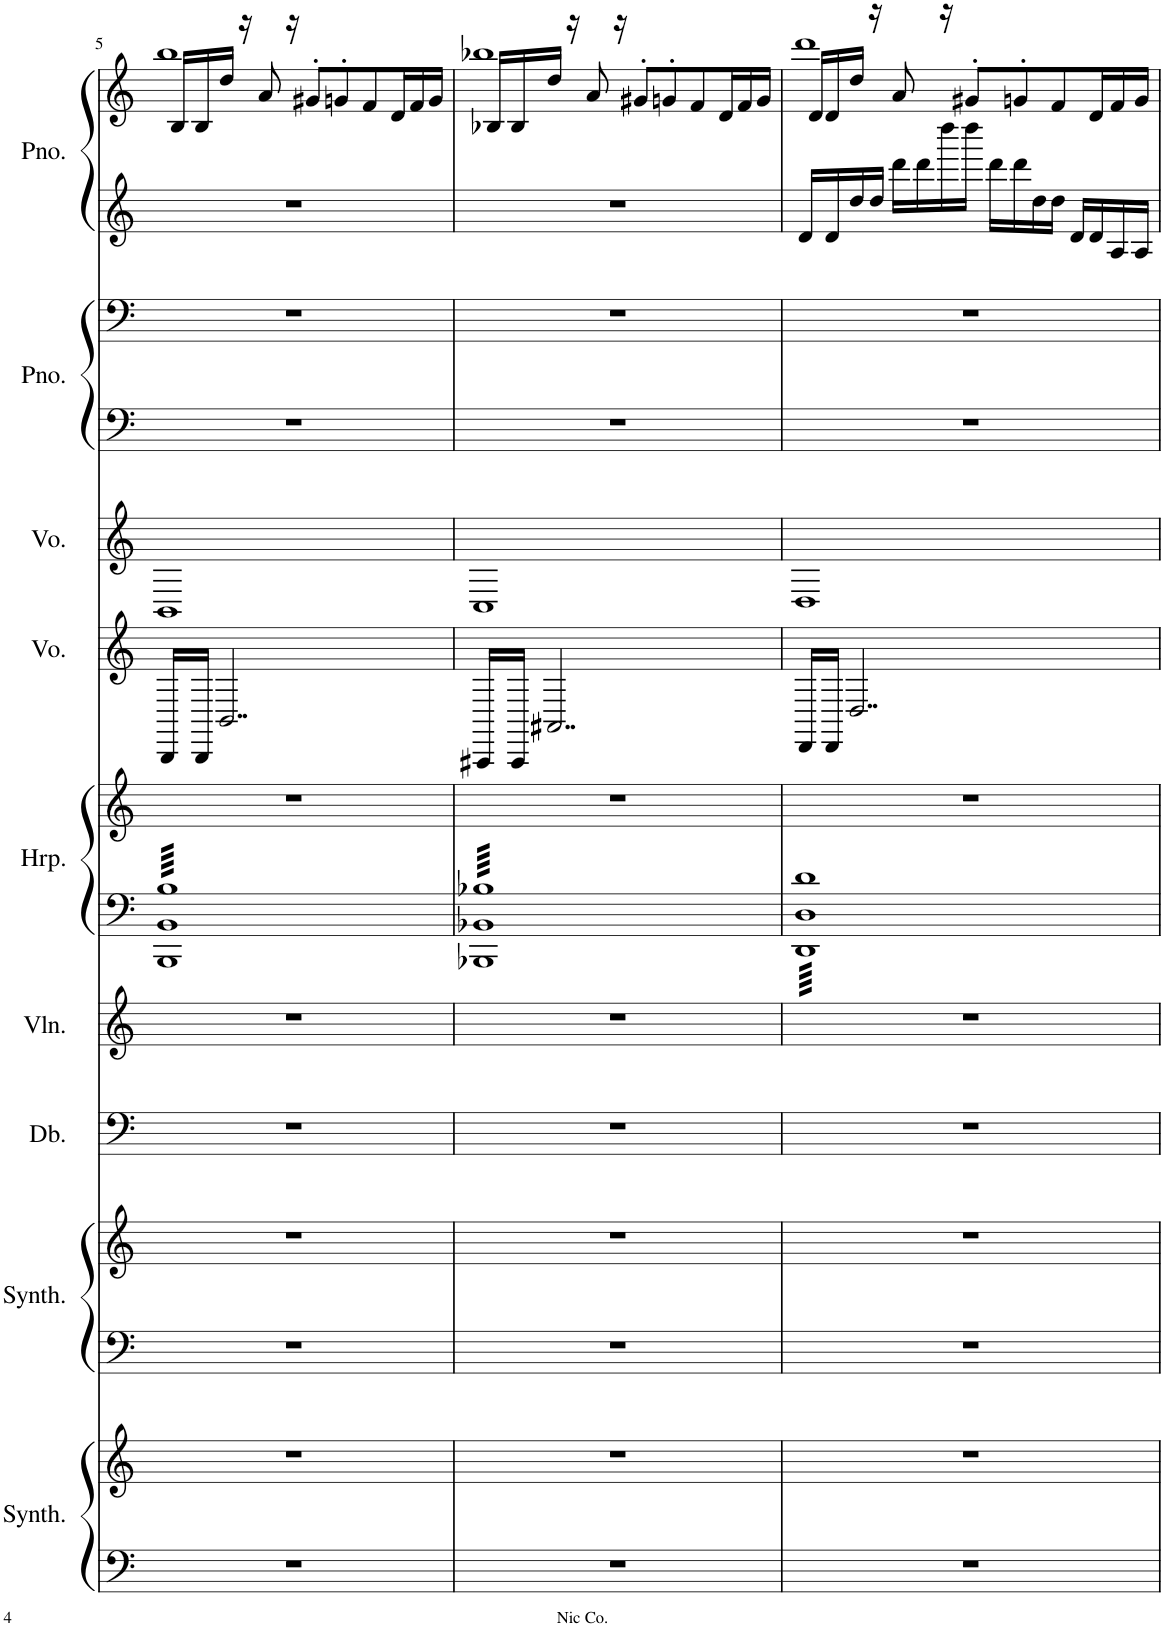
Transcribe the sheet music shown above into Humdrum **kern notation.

**kern	**kern	**kern	**kern	**kern	**kern	**kern	**kern	**kern	**kern	**kern	**kern	**kern	**kern
*part9	*part9	*part8	*part8	*part7	*part6	*part5	*part5	*part4	*part3	*part2	*part2	*part1	*part1
*staff14	*staff13	*staff12	*staff11	*staff10	*staff9	*staff8	*staff7	*staff6	*staff5	*staff4	*staff3	*staff2	*staff1
*I"String Synthesizer	*	*I"Square Synthesizer	*	*I"Double Bass	*I"Violin	*I"Harp	*	*I"Voice	*I"Voice	*I"Piano	*	*I"Piano	*
*I'Synth.	*	*I'Synth.	*	*I'Db.	*I'Vln.	*I'Hrp.	*	*I'Vo.	*I'Vo.	*I'Pno.	*	*I'Pno.	*
!!LO:PB:g=z
*clefF4	*clefG2	*clefF4	*clefG2	*clefF4	*clefG2	*clefF4	*clefG2	*clefG2	*clefG2	*clefF4	*clefF4	*clefG2	*clefG2
*	*	*	*	*Trd7c12	*	*	*	*	*	*	*	*	*
*k[]	*k[]	*k[]	*k[]	*k[]	*k[]	*k[]	*k[]	*k[]	*k[]	*k[]	*k[]	*k[]	*k[]
*M4/4	*M4/4	*M4/4	*M4/4	*M4/4	*M4/4	*M4/4	*M4/4	*M4/4	*M4/4	*M4/4	*M4/4	*M4/4	*M4/4
=5	=5	=5	=5	=5	=5	=5	=5	=5	=5	=5	=5	=5	=5
*	*	*	*	*	*	*	*	*	*	*	*	*	*^
*	*	*	*	*	*	*tremolo	*	*	*	*	*	*	*	*
1r	1r	1r	1r	1r	1r	64BBB 64BB 64BLLLL	1r	16BBB/LL	1BB	1r	1r	1r	16B/LL	1bb
.	.	.	.	.	.	64BBB 64BB 64B	.	.	.	.	.	.	.	.
.	.	.	.	.	.	64BBB 64BB 64B	.	.	.	.	.	.	.	.
.	.	.	.	.	.	64BBB 64BB 64B	.	.	.	.	.	.	.	.
.	.	.	.	.	.	64BBB 64BB 64B	.	16BBB/JJ	.	.	.	.	16B/	.
.	.	.	.	.	.	64BBB 64BB 64B	.	.	.	.	.	.	.	.
.	.	.	.	.	.	64BBB 64BB 64B	.	.	.	.	.	.	.	.
.	.	.	.	.	.	64BBB 64BB 64B	.	.	.	.	.	.	.	.
.	.	.	.	.	.	64BBB 64BB 64B	.	2..BB/	.	.	.	.	16dd/JJ	.
.	.	.	.	.	.	64BBB 64BB 64B	.	.	.	.	.	.	.	.
.	.	.	.	.	.	64BBB 64BB 64B	.	.	.	.	.	.	.	.
.	.	.	.	.	.	64BBB 64BB 64B	.	.	.	.	.	.	.	.
.	.	.	.	.	.	64BBB 64BB 64B	.	.	.	.	.	.	16r	.
.	.	.	.	.	.	64BBB 64BB 64B	.	.	.	.	.	.	.	.
.	.	.	.	.	.	64BBB 64BB 64B	.	.	.	.	.	.	.	.
.	.	.	.	.	.	64BBB 64BB 64B	.	.	.	.	.	.	.	.
.	.	.	.	.	.	64BBB 64BB 64B	.	.	.	.	.	.	8a/	.
.	.	.	.	.	.	64BBB 64BB 64B	.	.	.	.	.	.	.	.
.	.	.	.	.	.	64BBB 64BB 64B	.	.	.	.	.	.	.	.
.	.	.	.	.	.	64BBB 64BB 64B	.	.	.	.	.	.	.	.
.	.	.	.	.	.	64BBB 64BB 64B	.	.	.	.	.	.	.	.
.	.	.	.	.	.	64BBB 64BB 64B	.	.	.	.	.	.	.	.
.	.	.	.	.	.	64BBB 64BB 64B	.	.	.	.	.	.	.	.
.	.	.	.	.	.	64BBB 64BB 64B	.	.	.	.	.	.	.	.
.	.	.	.	.	.	64BBB 64BB 64B	.	.	.	.	.	.	16r	.
.	.	.	.	.	.	64BBB 64BB 64B	.	.	.	.	.	.	.	.
.	.	.	.	.	.	64BBB 64BB 64B	.	.	.	.	.	.	.	.
.	.	.	.	.	.	64BBB 64BB 64B	.	.	.	.	.	.	.	.
.	.	.	.	.	.	64BBB 64BB 64B	.	.	.	.	.	.	8g#X'/L	.
.	.	.	.	.	.	64BBB 64BB 64B	.	.	.	.	.	.	.	.
.	.	.	.	.	.	64BBB 64BB 64B	.	.	.	.	.	.	.	.
.	.	.	.	.	.	64BBB 64BB 64B	.	.	.	.	.	.	.	.
.	.	.	.	.	.	64BBB 64BB 64B	.	.	.	.	.	.	.	.
.	.	.	.	.	.	64BBB 64BB 64B	.	.	.	.	.	.	.	.
.	.	.	.	.	.	64BBB 64BB 64B	.	.	.	.	.	.	.	.
.	.	.	.	.	.	64BBB 64BB 64B	.	.	.	.	.	.	.	.
.	.	.	.	.	.	64BBB 64BB 64B	.	.	.	.	.	.	8gn'/	.
.	.	.	.	.	.	64BBB 64BB 64B	.	.	.	.	.	.	.	.
.	.	.	.	.	.	64BBB 64BB 64B	.	.	.	.	.	.	.	.
.	.	.	.	.	.	64BBB 64BB 64B	.	.	.	.	.	.	.	.
.	.	.	.	.	.	64BBB 64BB 64B	.	.	.	.	.	.	.	.
.	.	.	.	.	.	64BBB 64BB 64B	.	.	.	.	.	.	.	.
.	.	.	.	.	.	64BBB 64BB 64B	.	.	.	.	.	.	.	.
.	.	.	.	.	.	64BBB 64BB 64B	.	.	.	.	.	.	.	.
.	.	.	.	.	.	64BBB 64BB 64B	.	.	.	.	.	.	8f/	.
.	.	.	.	.	.	64BBB 64BB 64B	.	.	.	.	.	.	.	.
.	.	.	.	.	.	64BBB 64BB 64B	.	.	.	.	.	.	.	.
.	.	.	.	.	.	64BBB 64BB 64B	.	.	.	.	.	.	.	.
.	.	.	.	.	.	64BBB 64BB 64B	.	.	.	.	.	.	.	.
.	.	.	.	.	.	64BBB 64BB 64B	.	.	.	.	.	.	.	.
.	.	.	.	.	.	64BBB 64BB 64B	.	.	.	.	.	.	.	.
.	.	.	.	.	.	64BBB 64BB 64B	.	.	.	.	.	.	.	.
.	.	.	.	.	.	64BBB 64BB 64B	.	.	.	.	.	.	16d/L	.
.	.	.	.	.	.	64BBB 64BB 64B	.	.	.	.	.	.	.	.
.	.	.	.	.	.	64BBB 64BB 64B	.	.	.	.	.	.	.	.
.	.	.	.	.	.	64BBB 64BB 64B	.	.	.	.	.	.	.	.
.	.	.	.	.	.	64BBB 64BB 64B	.	.	.	.	.	.	16f/	.
.	.	.	.	.	.	64BBB 64BB 64B	.	.	.	.	.	.	.	.
.	.	.	.	.	.	64BBB 64BB 64B	.	.	.	.	.	.	.	.
.	.	.	.	.	.	64BBB 64BB 64B	.	.	.	.	.	.	.	.
.	.	.	.	.	.	64BBB 64BB 64B	.	.	.	.	.	.	16g/JJ	.
.	.	.	.	.	.	64BBB 64BB 64B	.	.	.	.	.	.	.	.
.	.	.	.	.	.	64BBB 64BB 64B	.	.	.	.	.	.	.	.
.	.	.	.	.	.	64BBB 64BB 64BJJJJ	.	.	.	.	.	.	.	.
=6	=6	=6	=6	=6	=6	=6	=6	=6	=6	=6	=6	=6	=6	=6
1r	1r	1r	1r	1r	1r	64BBB-X 64BB-X 64B-XLLLL	1r	16AAA#X/LL	1C	1r	1r	1r	16B-X/LL	1bb-X
.	.	.	.	.	.	64BBB-X 64BB-X 64B-X	.	.	.	.	.	.	.	.
.	.	.	.	.	.	64BBB-X 64BB-X 64B-X	.	.	.	.	.	.	.	.
.	.	.	.	.	.	64BBB-X 64BB-X 64B-X	.	.	.	.	.	.	.	.
.	.	.	.	.	.	64BBB-X 64BB-X 64B-X	.	16AAA#/JJ	.	.	.	.	16B-/	.
.	.	.	.	.	.	64BBB-X 64BB-X 64B-X	.	.	.	.	.	.	.	.
.	.	.	.	.	.	64BBB-X 64BB-X 64B-X	.	.	.	.	.	.	.	.
.	.	.	.	.	.	64BBB-X 64BB-X 64B-X	.	.	.	.	.	.	.	.
.	.	.	.	.	.	64BBB-X 64BB-X 64B-X	.	2..AA#X/	.	.	.	.	16dd/JJ	.
.	.	.	.	.	.	64BBB-X 64BB-X 64B-X	.	.	.	.	.	.	.	.
.	.	.	.	.	.	64BBB-X 64BB-X 64B-X	.	.	.	.	.	.	.	.
.	.	.	.	.	.	64BBB-X 64BB-X 64B-X	.	.	.	.	.	.	.	.
.	.	.	.	.	.	64BBB-X 64BB-X 64B-X	.	.	.	.	.	.	16r	.
.	.	.	.	.	.	64BBB-X 64BB-X 64B-X	.	.	.	.	.	.	.	.
.	.	.	.	.	.	64BBB-X 64BB-X 64B-X	.	.	.	.	.	.	.	.
.	.	.	.	.	.	64BBB-X 64BB-X 64B-X	.	.	.	.	.	.	.	.
.	.	.	.	.	.	64BBB-X 64BB-X 64B-X	.	.	.	.	.	.	8a/	.
.	.	.	.	.	.	64BBB-X 64BB-X 64B-X	.	.	.	.	.	.	.	.
.	.	.	.	.	.	64BBB-X 64BB-X 64B-X	.	.	.	.	.	.	.	.
.	.	.	.	.	.	64BBB-X 64BB-X 64B-X	.	.	.	.	.	.	.	.
.	.	.	.	.	.	64BBB-X 64BB-X 64B-X	.	.	.	.	.	.	.	.
.	.	.	.	.	.	64BBB-X 64BB-X 64B-X	.	.	.	.	.	.	.	.
.	.	.	.	.	.	64BBB-X 64BB-X 64B-X	.	.	.	.	.	.	.	.
.	.	.	.	.	.	64BBB-X 64BB-X 64B-X	.	.	.	.	.	.	.	.
.	.	.	.	.	.	64BBB-X 64BB-X 64B-X	.	.	.	.	.	.	16r	.
.	.	.	.	.	.	64BBB-X 64BB-X 64B-X	.	.	.	.	.	.	.	.
.	.	.	.	.	.	64BBB-X 64BB-X 64B-X	.	.	.	.	.	.	.	.
.	.	.	.	.	.	64BBB-X 64BB-X 64B-X	.	.	.	.	.	.	.	.
.	.	.	.	.	.	64BBB-X 64BB-X 64B-X	.	.	.	.	.	.	8g#X'/L	.
.	.	.	.	.	.	64BBB-X 64BB-X 64B-X	.	.	.	.	.	.	.	.
.	.	.	.	.	.	64BBB-X 64BB-X 64B-X	.	.	.	.	.	.	.	.
.	.	.	.	.	.	64BBB-X 64BB-X 64B-X	.	.	.	.	.	.	.	.
.	.	.	.	.	.	64BBB-X 64BB-X 64B-X	.	.	.	.	.	.	.	.
.	.	.	.	.	.	64BBB-X 64BB-X 64B-X	.	.	.	.	.	.	.	.
.	.	.	.	.	.	64BBB-X 64BB-X 64B-X	.	.	.	.	.	.	.	.
.	.	.	.	.	.	64BBB-X 64BB-X 64B-X	.	.	.	.	.	.	.	.
.	.	.	.	.	.	64BBB-X 64BB-X 64B-X	.	.	.	.	.	.	8gn'/	.
.	.	.	.	.	.	64BBB-X 64BB-X 64B-X	.	.	.	.	.	.	.	.
.	.	.	.	.	.	64BBB-X 64BB-X 64B-X	.	.	.	.	.	.	.	.
.	.	.	.	.	.	64BBB-X 64BB-X 64B-X	.	.	.	.	.	.	.	.
.	.	.	.	.	.	64BBB-X 64BB-X 64B-X	.	.	.	.	.	.	.	.
.	.	.	.	.	.	64BBB-X 64BB-X 64B-X	.	.	.	.	.	.	.	.
.	.	.	.	.	.	64BBB-X 64BB-X 64B-X	.	.	.	.	.	.	.	.
.	.	.	.	.	.	64BBB-X 64BB-X 64B-X	.	.	.	.	.	.	.	.
.	.	.	.	.	.	64BBB-X 64BB-X 64B-X	.	.	.	.	.	.	8f/	.
.	.	.	.	.	.	64BBB-X 64BB-X 64B-X	.	.	.	.	.	.	.	.
.	.	.	.	.	.	64BBB-X 64BB-X 64B-X	.	.	.	.	.	.	.	.
.	.	.	.	.	.	64BBB-X 64BB-X 64B-X	.	.	.	.	.	.	.	.
.	.	.	.	.	.	64BBB-X 64BB-X 64B-X	.	.	.	.	.	.	.	.
.	.	.	.	.	.	64BBB-X 64BB-X 64B-X	.	.	.	.	.	.	.	.
.	.	.	.	.	.	64BBB-X 64BB-X 64B-X	.	.	.	.	.	.	.	.
.	.	.	.	.	.	64BBB-X 64BB-X 64B-X	.	.	.	.	.	.	.	.
.	.	.	.	.	.	64BBB-X 64BB-X 64B-X	.	.	.	.	.	.	16d/L	.
.	.	.	.	.	.	64BBB-X 64BB-X 64B-X	.	.	.	.	.	.	.	.
.	.	.	.	.	.	64BBB-X 64BB-X 64B-X	.	.	.	.	.	.	.	.
.	.	.	.	.	.	64BBB-X 64BB-X 64B-X	.	.	.	.	.	.	.	.
.	.	.	.	.	.	64BBB-X 64BB-X 64B-X	.	.	.	.	.	.	16f/	.
.	.	.	.	.	.	64BBB-X 64BB-X 64B-X	.	.	.	.	.	.	.	.
.	.	.	.	.	.	64BBB-X 64BB-X 64B-X	.	.	.	.	.	.	.	.
.	.	.	.	.	.	64BBB-X 64BB-X 64B-X	.	.	.	.	.	.	.	.
.	.	.	.	.	.	64BBB-X 64BB-X 64B-X	.	.	.	.	.	.	16g/JJ	.
.	.	.	.	.	.	64BBB-X 64BB-X 64B-X	.	.	.	.	.	.	.	.
.	.	.	.	.	.	64BBB-X 64BB-X 64B-X	.	.	.	.	.	.	.	.
.	.	.	.	.	.	64BBB-X 64BB-X 64B-XJJJJ	.	.	.	.	.	.	.	.
=7	=7	=7	=7	=7	=7	=7	=7	=7	=7	=7	=7	=7	=7	=7
1r	1r	1r	1r	1r	1r	64DD 64D 64dLLLL	1r	16DD/LL	1D	1r	1r	16d/LL	16d/LL	1ddd
.	.	.	.	.	.	64DD 64D 64d	.	.	.	.	.	.	.	.
.	.	.	.	.	.	64DD 64D 64d	.	.	.	.	.	.	.	.
.	.	.	.	.	.	64DD 64D 64d	.	.	.	.	.	.	.	.
.	.	.	.	.	.	64DD 64D 64d	.	16DD/JJ	.	.	.	16d/	16d/	.
.	.	.	.	.	.	64DD 64D 64d	.	.	.	.	.	.	.	.
.	.	.	.	.	.	64DD 64D 64d	.	.	.	.	.	.	.	.
.	.	.	.	.	.	64DD 64D 64d	.	.	.	.	.	.	.	.
.	.	.	.	.	.	64DD 64D 64d	.	2..D/	.	.	.	16dd/	16dd/JJ	.
.	.	.	.	.	.	64DD 64D 64d	.	.	.	.	.	.	.	.
.	.	.	.	.	.	64DD 64D 64d	.	.	.	.	.	.	.	.
.	.	.	.	.	.	64DD 64D 64d	.	.	.	.	.	.	.	.
.	.	.	.	.	.	64DD 64D 64d	.	.	.	.	.	16dd/JJ	16r	.
.	.	.	.	.	.	64DD 64D 64d	.	.	.	.	.	.	.	.
.	.	.	.	.	.	64DD 64D 64d	.	.	.	.	.	.	.	.
.	.	.	.	.	.	64DD 64D 64d	.	.	.	.	.	.	.	.
.	.	.	.	.	.	64DD 64D 64d	.	.	.	.	.	16ddd\LL	8a/	.
.	.	.	.	.	.	64DD 64D 64d	.	.	.	.	.	.	.	.
.	.	.	.	.	.	64DD 64D 64d	.	.	.	.	.	.	.	.
.	.	.	.	.	.	64DD 64D 64d	.	.	.	.	.	.	.	.
.	.	.	.	.	.	64DD 64D 64d	.	.	.	.	.	16ddd\	.	.
.	.	.	.	.	.	64DD 64D 64d	.	.	.	.	.	.	.	.
.	.	.	.	.	.	64DD 64D 64d	.	.	.	.	.	.	.	.
.	.	.	.	.	.	64DD 64D 64d	.	.	.	.	.	.	.	.
.	.	.	.	.	.	64DD 64D 64d	.	.	.	.	.	16dddd\	16r	.
.	.	.	.	.	.	64DD 64D 64d	.	.	.	.	.	.	.	.
.	.	.	.	.	.	64DD 64D 64d	.	.	.	.	.	.	.	.
.	.	.	.	.	.	64DD 64D 64d	.	.	.	.	.	.	.	.
.	.	.	.	.	.	64DD 64D 64d	.	.	.	.	.	16dddd\JJ	8g#X'/L	.
.	.	.	.	.	.	64DD 64D 64d	.	.	.	.	.	.	.	.
.	.	.	.	.	.	64DD 64D 64d	.	.	.	.	.	.	.	.
.	.	.	.	.	.	64DD 64D 64d	.	.	.	.	.	.	.	.
.	.	.	.	.	.	64DD 64D 64d	.	.	.	.	.	16ddd\LL	.	.
.	.	.	.	.	.	64DD 64D 64d	.	.	.	.	.	.	.	.
.	.	.	.	.	.	64DD 64D 64d	.	.	.	.	.	.	.	.
.	.	.	.	.	.	64DD 64D 64d	.	.	.	.	.	.	.	.
.	.	.	.	.	.	64DD 64D 64d	.	.	.	.	.	16ddd\	8gn'/	.
.	.	.	.	.	.	64DD 64D 64d	.	.	.	.	.	.	.	.
.	.	.	.	.	.	64DD 64D 64d	.	.	.	.	.	.	.	.
.	.	.	.	.	.	64DD 64D 64d	.	.	.	.	.	.	.	.
.	.	.	.	.	.	64DD 64D 64d	.	.	.	.	.	16dd\	.	.
.	.	.	.	.	.	64DD 64D 64d	.	.	.	.	.	.	.	.
.	.	.	.	.	.	64DD 64D 64d	.	.	.	.	.	.	.	.
.	.	.	.	.	.	64DD 64D 64d	.	.	.	.	.	.	.	.
.	.	.	.	.	.	64DD 64D 64d	.	.	.	.	.	16dd\JJ	8f/	.
.	.	.	.	.	.	64DD 64D 64d	.	.	.	.	.	.	.	.
.	.	.	.	.	.	64DD 64D 64d	.	.	.	.	.	.	.	.
.	.	.	.	.	.	64DD 64D 64d	.	.	.	.	.	.	.	.
.	.	.	.	.	.	64DD 64D 64d	.	.	.	.	.	16d/LL	.	.
.	.	.	.	.	.	64DD 64D 64d	.	.	.	.	.	.	.	.
.	.	.	.	.	.	64DD 64D 64d	.	.	.	.	.	.	.	.
.	.	.	.	.	.	64DD 64D 64d	.	.	.	.	.	.	.	.
.	.	.	.	.	.	64DD 64D 64d	.	.	.	.	.	16d/	16d/L	.
.	.	.	.	.	.	64DD 64D 64d	.	.	.	.	.	.	.	.
.	.	.	.	.	.	64DD 64D 64d	.	.	.	.	.	.	.	.
.	.	.	.	.	.	64DD 64D 64d	.	.	.	.	.	.	.	.
.	.	.	.	.	.	64DD 64D 64d	.	.	.	.	.	16A/	16f/	.
.	.	.	.	.	.	64DD 64D 64d	.	.	.	.	.	.	.	.
.	.	.	.	.	.	64DD 64D 64d	.	.	.	.	.	.	.	.
.	.	.	.	.	.	64DD 64D 64d	.	.	.	.	.	.	.	.
.	.	.	.	.	.	64DD 64D 64d	.	.	.	.	.	16A/JJ	16g/JJ	.
.	.	.	.	.	.	64DD 64D 64d	.	.	.	.	.	.	.	.
.	.	.	.	.	.	64DD 64D 64d	.	.	.	.	.	.	.	.
.	.	.	.	.	.	64DD 64D 64dJJJJ	.	.	.	.	.	.	.	.
*	*	*	*	*	*	*Xtremolo	*	*	*	*	*	*	*	*
*	*	*	*	*	*	*	*	*	*	*	*	*	*v	*v
=	=	=	=	=	=	=	=	=	=	=	=	=	=
*-	*-	*-	*-	*-	*-	*-	*-	*-	*-	*-	*-	*-	*-
